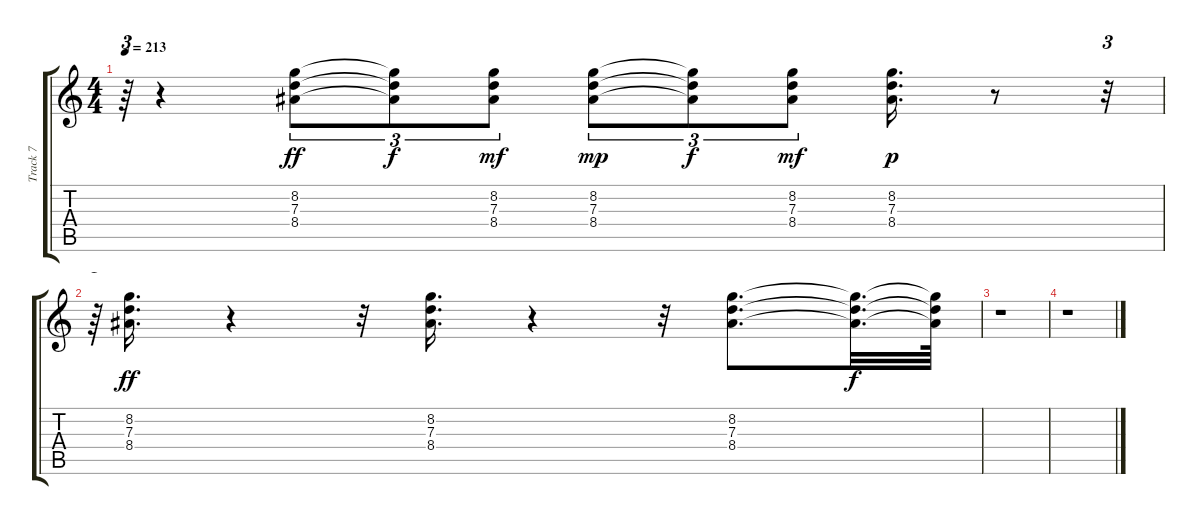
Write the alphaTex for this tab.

\track ("Track 7" "Track 7") {instrument electricguitarjazz}
\staff {score tabs}
\tuning (E4 B3 G3 D3 A2 E2) {hide}
\ts (4 4)
\tempo 213
\clef g2
\ks c
r.64{tu (3 2) dy f} r.4 (8.2 7.3 8.4).8{tu (3 2) dy ff} (8.2{t} 7.3{t} 8.4{t}).8{tu (3 2) dy f} (8.2 7.3 8.4).8{tu (3 2) dy mf} (8.2 7.3 8.4).8{tu (3 2) dy mp} (8.2{t} 7.3{t} 8.4{t}).8{tu (3 2) dy f} (8.2 7.3 8.4).8{tu (3 2) dy mf} (8.2 7.3 8.4).16{d dy p} r.8 r.32{tu (3 2)} |
r.64{tu (3 2)} (8.2 7.3 8.4).16{d dy ff} r.4 r.32 (8.2 7.3 8.4).16{d} r.4 r.32 (8.2 7.3 8.4).8{d} (8.2{t} 7.3{t} 8.4{t}).32{d dy f} (8.2{t} 7.3{t} 8.4{t}).64 |
r.1 |
r.1
